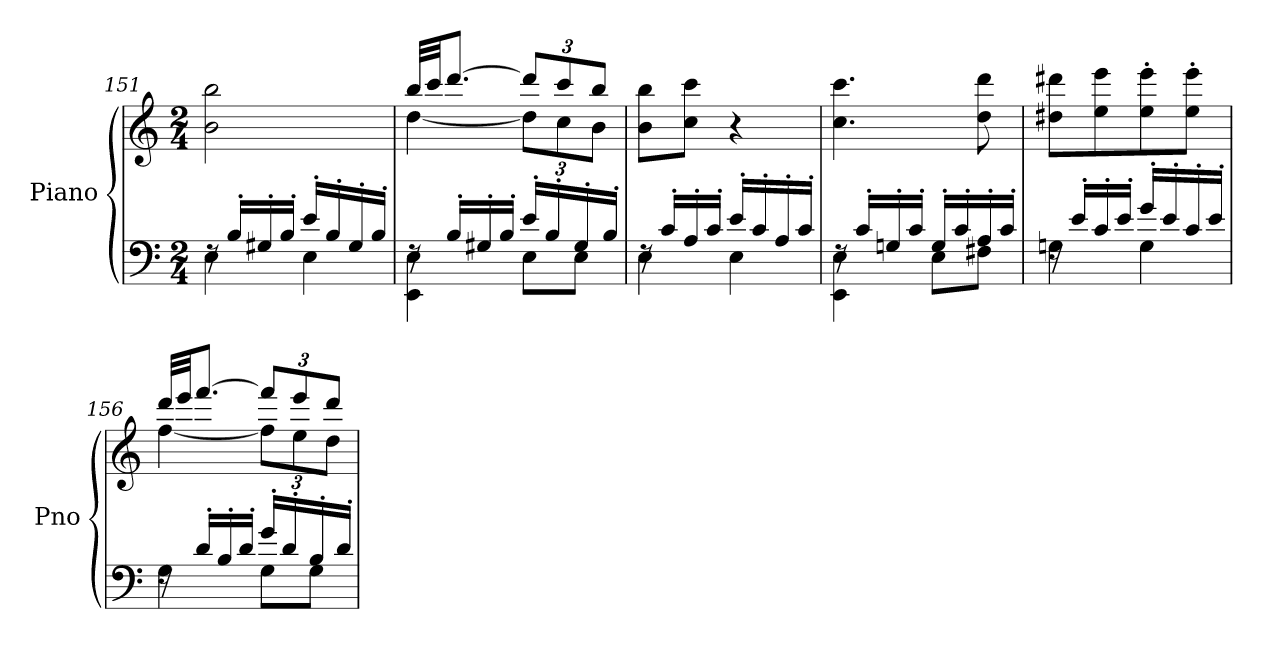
**kern	**kern
*part1	*part1
*staff2	*staff1
*I"Piano	*
*I'Pno	*
*clefF4	*clefG2
*k[]	*k[]
*M2/4	*M2/4
=151	=151
*^	*
16rF	4E\	2b\ 2bb\
16B'/LL	.	.
16G#X'/	.	.
16B'/JJ	.	.
16e'/LL	4E\	.
16B'/	.	.
16G#'/	.	.
16B'/JJ	.	.
!!LO:LB:g=z
=152	=152	=152
*	*	*^
16rF	4EE\ 4E\	32bb/LLL	[4dd\
.	.	32ccc/JJ	.
16B'/LL	.	[8.ddd/J	.
16G#X'/	.	.	.
16B'/JJ	.	.	.
*	*	*Xbrackettup	*
16e'/LL	8E\L	12ddd/L]	12dd\L]
16B'/	.	.	.
.	.	12ccc/	12cc\
16G#'/	8E\J	.	.
.	.	12bb/J	12b\J
16B'/JJ	.	.	.
*	*	*v	*v
=153	=153	=153
16rF	4E\	8b\ 8bb\L
16c'/LL	.	.
16A'/	.	8cc\ 8ccc\J
16c'/JJ	.	.
16e'/LL	4E\	4r
16c'/	.	.
16A'/	.	.
16c'/JJ	.	.
=154	=154	=154
16rF	4EE\ 4E\	4.cc\ 4.ccc\
16c'/LL	.	.
16Gn'/	.	.
16c'/JJ	.	.
16G'/LL	8E\L	.
16c'/	.	.
16A'/	8F#X\J	8dd\ 8ddd\
16c'/JJ	.	.
=155	=155	=155
16rF	4Gn\	8dd#X\ 8ddd#X\L
16e'/LL	.	.
16c'/	.	8ee\ 8eee\
16e'/JJ	.	.
16g'/LL	4G\	8ee\' 8eee\'
16e'/	.	.
16c'/	.	8ee\' 8eee\'J
16e'/JJ	.	.
=156	=156	=156
*	*	*^
16rF	4G\	32ddd/LLL	[4ff\
.	.	32eee/JJ	.
16d'/LL	.	[8.fff/J	.
16B'/	.	.	.
16d'/JJ	.	.	.
16g'/LL	8G\L	12fff/L]	12ff\L]
16d'/	.	.	.
.	.	12eee/	12ee\
16B'/	8G\J	.	.
.	.	12ddd/J	12dd\J
16d'/JJ	.	.	.
*v	*v	*	*
*	*v	*v
=	=
*-	*-
